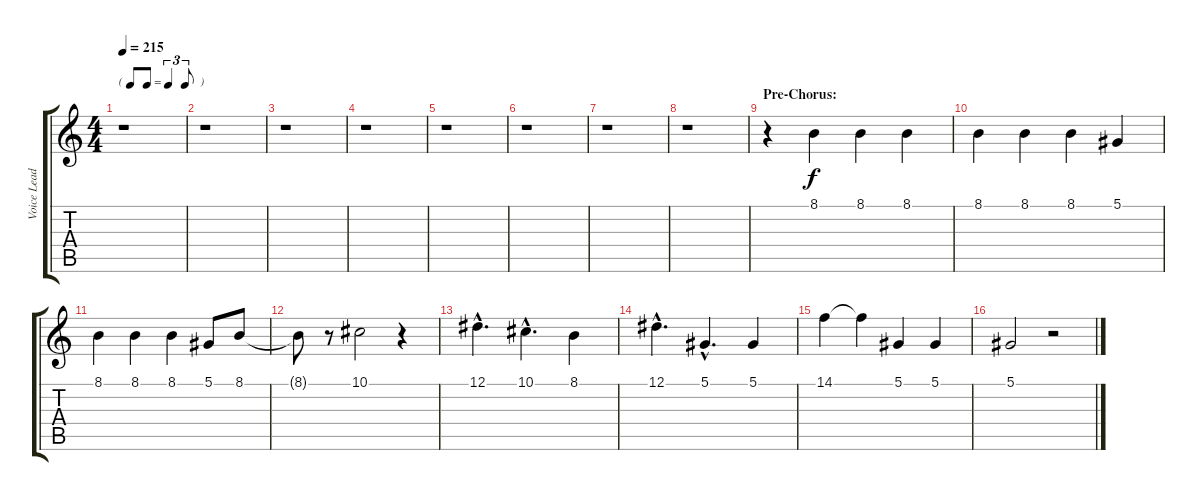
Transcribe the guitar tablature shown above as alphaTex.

\track ("Voice Lead" "Voice Lead") {instrument cello}
\staff {score tabs}
\tuning (Eb4 Bb3 Gb3 Db3 Ab2 Eb2) {hide}
\ts (4 4)
\tf triplet8th
\tempo 215
\clef g2
\ks c
r.1{dy mp} |
r.1 |
r.1 |
r.1 |
r.1 |
r.1 |
r.1 |
r.1 |
\section ("" "Pre-Chorus:")
r.4 8.1.4{dy f} 8.1.4 8.1.4 |
8.1.4 8.1.4 8.1.4 5.1.4 |
8.1.4 8.1.4 8.1.4 5.1.8 8.1.8 |
8.1{t}.8 r.8 10.1.2 r.4 |
12.1{hac}.4{d} 10.1{hac}.4{d} 8.1.4 |
12.1{hac}.4{d} 5.1{hac}.4{d} 5.1.4 |
14.1.4 14.1{t}.4 5.1.4 5.1.4 |
5.1.2 r.2
